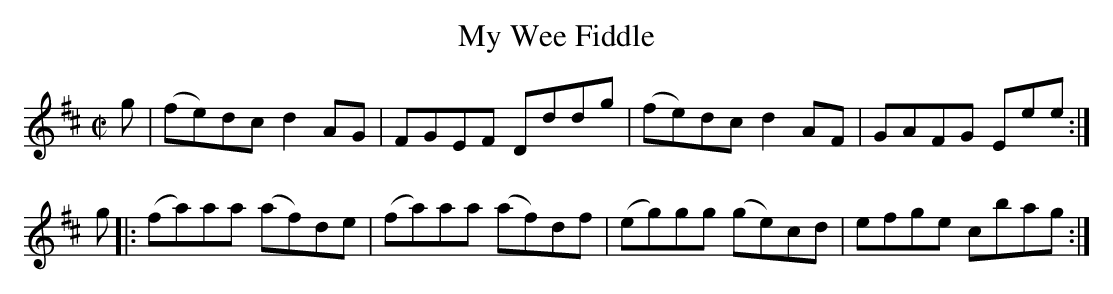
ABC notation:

X:1
T:My Wee Fiddle
M:C|
L:1/8
K:D
g|(fe)dc d2AG|FGEF Dddg|(fe)dc d2 AF|GAFG Eee:|
g|:(fa)aa (af)de|(fa)aa (af)df|(eg)gg (ge)cd|efge cbag:|
